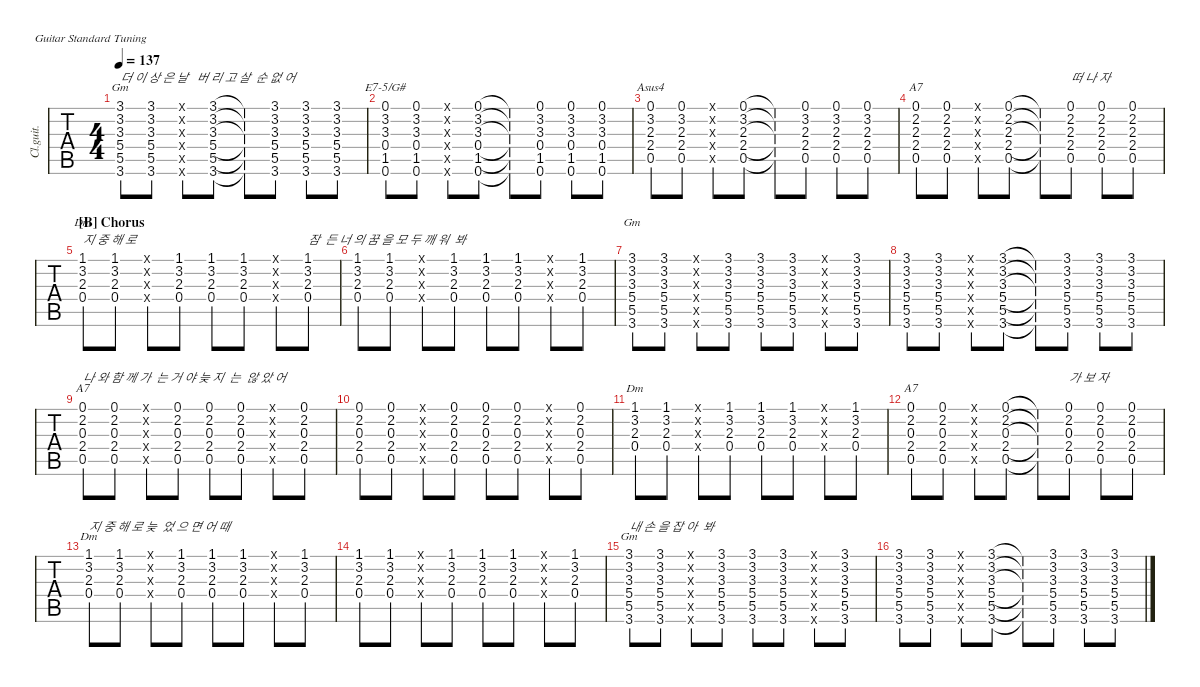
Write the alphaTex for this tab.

\defaultSystemsLayout 4
\hideDynamics
\bracketExtendMode nobrackets
\track ("Guitar2" "Cl.guit.") {defaultSystemsLayout 4 instrument electricguitarclean}
\staff {tabs}
\tuning (E4 B3 G3 D3 A2 E2)
\chord ("Dm" 1 3 2 0 x x) {showdiagram false showfingering false}
\chord ("A7" 0 2 0 2 0 x) {showdiagram false showfingering false}
\chord ("Gm" 3 3 3 5 5 3) {showdiagram false showfingering false barre (3 3 3)}
\chord ("Asus4" 0 3 2 2 0 x) {showdiagram false showfingering false}
\chord ("A7" 0 2 2 2 0 x) {showdiagram false showfingering false}
\chord ("E7-5/G#" 0 3 3 0 1 0) {showdiagram false showfingering false}
\ts (4 4)
\tempo 137
\clef g2
\ks f
(5.4{acc forcenatural} 3.3{acc b} 3.2{acc forcenatural} 3.1{acc forcenatural} 5.5{acc forcenatural} 3.6{acc forcenatural}).8{ch "Gm" txt "더 이 상 은 날   버 리 고 살  순 없 어" dy mf} (5.4{acc forcenatural} 3.3{acc b} 3.2{acc forcenatural} 3.1{acc forcenatural} 5.5{acc forcenatural} 3.6{acc forcenatural}).8 (5.4{x acc forcenatural} 3.3{x acc b} 3.2{x acc forcenatural} 3.1{x acc forcenatural} 5.5{x acc forcenatural} 3.6{x acc forcenatural}).8 (5.4{acc forcenatural} 3.3{acc b} 3.2{acc forcenatural} 3.1{acc forcenatural} 5.5{acc forcenatural} 3.6{acc forcenatural}).8 (5.4{t acc forcenatural} 3.3{t acc b} 3.2{t acc forcenatural} 3.1{t acc forcenatural} 5.5{t acc forcenatural} 3.6{t acc forcenatural}).8 (5.4{acc forcenatural} 3.3{acc b} 3.2{acc forcenatural} 3.1{acc forcenatural} 5.5{acc forcenatural} 3.6{acc forcenatural}).8 (5.4{acc forcenatural} 3.3{acc b} 3.2{acc forcenatural} 3.1{acc forcenatural} 5.5{acc forcenatural} 3.6{acc forcenatural}).8 (5.4{acc forcenatural} 3.3{acc b} 3.2{acc forcenatural} 3.1{acc forcenatural} 5.5{acc forcenatural} 3.6{acc forcenatural}).8 |
(1.5{acc b} 0.4{acc forcenatural} 3.2{acc forcenatural} 0.1{acc forcenatural} 3.3{acc b} 0.6{acc forcenatural}).8{ch "E7-5/G#"} (1.5{acc b} 0.4{acc forcenatural} 3.2{acc forcenatural} 0.1{acc forcenatural} 3.3{acc b} 0.6{acc forcenatural}).8 (1.5{x acc b} 0.4{x acc forcenatural} 3.2{x acc forcenatural} 0.1{x acc forcenatural} 3.3{x acc b} 0.6{x acc forcenatural}).8 (1.5{acc b} 0.4{acc forcenatural} 3.2{acc forcenatural} 0.1{acc forcenatural} 3.3{acc b} 0.6{acc forcenatural}).8 (1.5{t acc b} 0.4{t acc forcenatural} 3.2{t acc forcenatural} 0.1{t acc forcenatural} 3.3{t acc b} 0.6{t acc forcenatural}).8 (1.5{acc b} 0.4{acc forcenatural} 3.2{acc forcenatural} 0.1{acc forcenatural} 3.3{acc b} 0.6{acc forcenatural}).8 (1.5{acc b} 0.4{acc forcenatural} 3.2{acc forcenatural} 0.1{acc forcenatural} 3.3{acc b} 0.6{acc forcenatural}).8 (1.5{acc b} 0.4{acc forcenatural} 3.2{acc forcenatural} 0.1{acc forcenatural} 3.3{acc b} 0.6{acc forcenatural}).8 |
(0.5{acc forcenatural} 2.4{acc forcenatural} 2.3{acc forcenatural} 3.2{acc forcenatural} 0.1{acc forcenatural}).8{ch "Asus4"} (0.5{acc forcenatural} 2.4{acc forcenatural} 2.3{acc forcenatural} 3.2{acc forcenatural} 0.1{acc forcenatural}).8 (0.5{x acc forcenatural} 2.4{x acc forcenatural} 2.3{x acc forcenatural} 3.2{x acc forcenatural} 0.1{x acc forcenatural}).8 (0.5{acc forcenatural} 2.4{acc forcenatural} 2.3{acc forcenatural} 3.2{acc forcenatural} 0.1{acc forcenatural}).8 (0.5{t acc forcenatural} 2.4{t acc forcenatural} 2.3{t acc forcenatural} 3.2{t acc forcenatural} 0.1{t acc forcenatural}).8 (0.5{acc forcenatural} 2.4{acc forcenatural} 2.3{acc forcenatural} 3.2{acc forcenatural} 0.1{acc forcenatural}).8 (0.5{acc forcenatural} 2.4{acc forcenatural} 2.3{acc forcenatural} 3.2{acc forcenatural} 0.1{acc forcenatural}).8 (0.5{acc forcenatural} 2.4{acc forcenatural} 2.3{acc forcenatural} 3.2{acc forcenatural} 0.1{acc forcenatural}).8 |
(0.5{acc forcenatural} 2.4{acc forcenatural} 2.3{acc forcenatural} 2.2{acc b} 0.1{acc forcenatural}).8{ch "A7"} (0.5{acc forcenatural} 2.4{acc forcenatural} 2.3{acc forcenatural} 2.2{acc b} 0.1{acc forcenatural}).8 (0.5{x acc forcenatural} 2.4{x acc forcenatural} 2.3{x acc forcenatural} 3.2{x acc forcenatural} 0.1{x acc forcenatural}).8 (0.5{acc forcenatural} 2.4{acc forcenatural} 2.3{acc forcenatural} 2.2{acc b} 0.1{acc forcenatural}).8 (0.5{t acc forcenatural} 2.4{t acc forcenatural} 2.3{t acc forcenatural} 2.2{t acc b} 0.1{t acc forcenatural}).8 (0.5{acc forcenatural} 2.4{acc forcenatural} 2.3{acc forcenatural} 2.2{acc b} 0.1{acc forcenatural}).8{txt "떠 나 자"} (0.5{acc forcenatural} 2.4{acc forcenatural} 2.3{acc forcenatural} 2.2{acc b} 0.1{acc forcenatural}).8 (0.5{acc forcenatural} 2.4{acc forcenatural} 2.3{acc forcenatural} 2.2{acc b} 0.1{acc forcenatural}).8 |
\section ("B" "Chorus")
(0.4{acc forcenatural} 2.3{acc forcenatural} 3.2{acc forcenatural} 1.1{acc forcenatural}).8{ch "Dm" txt "지 중 해 로"} (0.4{acc forcenatural} 2.3{acc forcenatural} 3.2{acc forcenatural} 1.1{acc forcenatural}).8 (0.4{x acc forcenatural} 2.3{x acc forcenatural} 3.2{x acc forcenatural} 1.1{x acc forcenatural}).8 (0.4{acc forcenatural} 2.3{acc forcenatural} 3.2{acc forcenatural} 1.1{acc forcenatural}).8 (0.4{acc forcenatural} 2.3{acc forcenatural} 3.2{acc forcenatural} 1.1{acc forcenatural}).8 (0.4{acc forcenatural} 2.3{acc forcenatural} 3.2{acc forcenatural} 1.1{acc forcenatural}).8 (0.4{x acc forcenatural} 2.3{x acc forcenatural} 3.2{x acc forcenatural} 1.1{x acc forcenatural}).8 (0.4{acc forcenatural} 2.3{acc forcenatural} 3.2{acc forcenatural} 1.1{acc forcenatural}).8{txt "잠  든 너 의 꿈 을 모 두 깨 워  봐"} |
(0.4{acc forcenatural} 2.3{acc forcenatural} 3.2{acc forcenatural} 1.1{acc forcenatural}).8 (0.4{acc forcenatural} 2.3{acc forcenatural} 3.2{acc forcenatural} 1.1{acc forcenatural}).8 (0.4{x acc forcenatural} 2.3{x acc forcenatural} 3.2{x acc forcenatural} 1.1{x acc forcenatural}).8 (0.4{acc forcenatural} 2.3{acc forcenatural} 3.2{acc forcenatural} 1.1{acc forcenatural}).8 (0.4{acc forcenatural} 2.3{acc forcenatural} 3.2{acc forcenatural} 1.1{acc forcenatural}).8 (0.4{acc forcenatural} 2.3{acc forcenatural} 3.2{acc forcenatural} 1.1{acc forcenatural}).8 (0.4{x acc forcenatural} 2.3{x acc forcenatural} 3.2{x acc forcenatural} 1.1{x acc forcenatural}).8 (0.4{acc forcenatural} 2.3{acc forcenatural} 3.2{acc forcenatural} 1.1{acc forcenatural}).8 |
(5.4{acc forcenatural} 3.3{acc b} 3.2{acc forcenatural} 3.1{acc forcenatural} 5.5{acc forcenatural} 3.6{acc forcenatural}).8{ch "Gm"} (5.4{acc forcenatural} 3.3{acc b} 3.2{acc forcenatural} 3.1{acc forcenatural} 5.5{acc forcenatural} 3.6{acc forcenatural}).8 (5.4{x acc forcenatural} 3.3{x acc b} 3.2{x acc forcenatural} 3.1{x acc forcenatural} 5.5{x acc forcenatural} 3.6{x acc forcenatural}).8 (5.4{acc forcenatural} 3.3{acc b} 3.2{acc forcenatural} 3.1{acc forcenatural} 5.5{acc forcenatural} 3.6{acc forcenatural}).8 (5.4{acc forcenatural} 3.3{acc b} 3.2{acc forcenatural} 3.1{acc forcenatural} 5.5{acc forcenatural} 3.6{acc forcenatural}).8 (5.4{acc forcenatural} 3.3{acc b} 3.2{acc forcenatural} 3.1{acc forcenatural} 5.5{acc forcenatural} 3.6{acc forcenatural}).8 (5.4{x acc forcenatural} 3.3{x acc b} 3.2{x acc forcenatural} 3.1{x acc forcenatural} 5.5{x acc forcenatural} 3.6{x acc forcenatural}).8 (5.4{acc forcenatural} 3.3{acc b} 3.2{acc forcenatural} 3.1{acc forcenatural} 5.5{acc forcenatural} 3.6{acc forcenatural}).8 |
(5.4{acc forcenatural} 3.3{acc b} 3.2{acc forcenatural} 3.1{acc forcenatural} 5.5{acc forcenatural} 3.6{acc forcenatural}).8 (5.4{acc forcenatural} 3.3{acc b} 3.2{acc forcenatural} 3.1{acc forcenatural} 5.5{acc forcenatural} 3.6{acc forcenatural}).8 (5.4{x acc forcenatural} 3.3{x acc b} 3.2{x acc forcenatural} 3.1{x acc forcenatural} 5.5{x acc forcenatural} 3.6{x acc forcenatural}).8 (5.4{acc forcenatural} 3.3{acc b} 3.2{acc forcenatural} 3.1{acc forcenatural} 5.5{acc forcenatural} 3.6{acc forcenatural}).8 (5.4{t acc forcenatural} 3.3{t acc b} 3.2{t acc forcenatural} 3.1{t acc forcenatural} 5.5{t acc forcenatural} 3.6{t acc forcenatural}).8 (5.4{acc forcenatural} 3.3{acc b} 3.2{acc forcenatural} 3.1{acc forcenatural} 5.5{acc forcenatural} 3.6{acc forcenatural}).8 (5.4{acc forcenatural} 3.3{acc b} 3.2{acc forcenatural} 3.1{acc forcenatural} 5.5{acc forcenatural} 3.6{acc forcenatural}).8 (5.4{acc forcenatural} 3.3{acc b} 3.2{acc forcenatural} 3.1{acc forcenatural} 5.5{acc forcenatural} 3.6{acc forcenatural}).8 |
(0.5{acc forcenatural} 2.4{acc forcenatural} 0.3{acc forcenatural} 2.2{acc b} 0.1{acc forcenatural}).8{ch "A7" txt "나 와 함 께 가  는 거 야 늦 지  는  않 았 어"} (0.5{acc forcenatural} 2.4{acc forcenatural} 0.3{acc forcenatural} 2.2{acc b} 0.1{acc forcenatural}).8 (0.5{x acc forcenatural} 2.4{x acc forcenatural} 0.3{x acc forcenatural} 2.2{x acc b} 0.1{x acc forcenatural}).8 (0.5{acc forcenatural} 2.4{acc forcenatural} 0.3{acc forcenatural} 2.2{acc b} 0.1{acc forcenatural}).8 (0.5{acc forcenatural} 2.4{acc forcenatural} 0.3{acc forcenatural} 2.2{acc b} 0.1{acc forcenatural}).8 (0.5{acc forcenatural} 2.4{acc forcenatural} 0.3{acc forcenatural} 2.2{acc b} 0.1{acc forcenatural}).8 (0.5{x acc forcenatural} 2.4{x acc forcenatural} 0.3{x acc forcenatural} 2.2{x acc b} 0.1{x acc forcenatural}).8 (0.5{acc forcenatural} 2.4{acc forcenatural} 0.3{acc forcenatural} 2.2{acc b} 0.1{acc forcenatural}).8 |
(0.5{acc forcenatural} 2.4{acc forcenatural} 0.3{acc forcenatural} 2.2{acc b} 0.1{acc forcenatural}).8 (0.5{acc forcenatural} 2.4{acc forcenatural} 0.3{acc forcenatural} 2.2{acc b} 0.1{acc forcenatural}).8 (0.5{x acc forcenatural} 2.4{x acc forcenatural} 0.3{x acc forcenatural} 2.2{x acc b} 0.1{x acc forcenatural}).8 (0.5{acc forcenatural} 2.4{acc forcenatural} 0.3{acc forcenatural} 2.2{acc b} 0.1{acc forcenatural}).8 (0.5{acc forcenatural} 2.4{acc forcenatural} 0.3{acc forcenatural} 2.2{acc b} 0.1{acc forcenatural}).8 (0.5{acc forcenatural} 2.4{acc forcenatural} 0.3{acc forcenatural} 2.2{acc b} 0.1{acc forcenatural}).8 (0.5{x acc forcenatural} 2.4{x acc forcenatural} 0.3{x acc forcenatural} 2.2{x acc b} 0.1{x acc forcenatural}).8 (0.5{acc forcenatural} 2.4{acc forcenatural} 0.3{acc forcenatural} 2.2{acc b} 0.1{acc forcenatural}).8 |
(0.4{acc forcenatural} 2.3{acc forcenatural} 3.2{acc forcenatural} 1.1{acc forcenatural}).8{ch "Dm"} (0.4{acc forcenatural} 2.3{acc forcenatural} 3.2{acc forcenatural} 1.1{acc forcenatural}).8 (0.4{x acc forcenatural} 2.3{x acc forcenatural} 3.2{x acc forcenatural} 1.1{x acc forcenatural}).8 (0.4{acc forcenatural} 2.3{acc forcenatural} 3.2{acc forcenatural} 1.1{acc forcenatural}).8 (0.4{acc forcenatural} 2.3{acc forcenatural} 3.2{acc forcenatural} 1.1{acc forcenatural}).8 (0.4{acc forcenatural} 2.3{acc forcenatural} 3.2{acc forcenatural} 1.1{acc forcenatural}).8 (0.4{x acc forcenatural} 2.3{x acc forcenatural} 3.2{x acc forcenatural} 1.1{x acc forcenatural}).8 (0.4{acc forcenatural} 2.3{acc forcenatural} 3.2{acc forcenatural} 1.1{acc forcenatural}).8 |
(0.5{acc forcenatural} 2.4{acc forcenatural} 0.3{acc forcenatural} 2.2{acc b} 0.1{acc forcenatural}).8{ch "A7"} (0.5{acc forcenatural} 2.4{acc forcenatural} 0.3{acc forcenatural} 2.2{acc b} 0.1{acc forcenatural}).8 (0.5{x acc forcenatural} 2.4{x acc forcenatural} 0.3{x acc forcenatural} 2.2{x acc b} 0.1{x acc forcenatural}).8 (0.5{acc forcenatural} 2.4{acc forcenatural} 0.3{acc forcenatural} 2.2{acc b} 0.1{acc forcenatural}).8 (0.5{t acc forcenatural} 2.4{t acc forcenatural} 0.3{t acc forcenatural} 2.2{t acc b} 0.1{t acc forcenatural}).8 (0.5{acc forcenatural} 2.4{acc forcenatural} 0.3{acc forcenatural} 2.2{acc b} 0.1{acc forcenatural}).8{txt "가 보 자"} (0.5{acc forcenatural} 2.4{acc forcenatural} 0.3{acc forcenatural} 2.2{acc b} 0.1{acc forcenatural}).8 (0.5{acc forcenatural} 2.4{acc forcenatural} 0.3{acc forcenatural} 2.2{acc b} 0.1{acc forcenatural}).8 |
(0.4{acc forcenatural} 2.3{acc forcenatural} 3.2{acc forcenatural} 1.1{acc forcenatural}).8{ch "Dm" txt "지 중 해 로 늦  었 으 면 어 때"} (0.4{acc forcenatural} 2.3{acc forcenatural} 3.2{acc forcenatural} 1.1{acc forcenatural}).8 (0.4{x acc forcenatural} 2.3{x acc forcenatural} 3.2{x acc forcenatural} 1.1{x acc forcenatural}).8 (0.4{acc forcenatural} 2.3{acc forcenatural} 3.2{acc forcenatural} 1.1{acc forcenatural}).8 (0.4{acc forcenatural} 2.3{acc forcenatural} 3.2{acc forcenatural} 1.1{acc forcenatural}).8 (0.4{acc forcenatural} 2.3{acc forcenatural} 3.2{acc forcenatural} 1.1{acc forcenatural}).8 (0.4{x acc forcenatural} 2.3{x acc forcenatural} 3.2{x acc forcenatural} 1.1{x acc forcenatural}).8 (0.4{acc forcenatural} 2.3{acc forcenatural} 3.2{acc forcenatural} 1.1{acc forcenatural}).8 |
(0.4{acc forcenatural} 2.3{acc forcenatural} 3.2{acc forcenatural} 1.1{acc forcenatural}).8 (0.4{acc forcenatural} 2.3{acc forcenatural} 3.2{acc forcenatural} 1.1{acc forcenatural}).8 (0.4{x acc forcenatural} 2.3{x acc forcenatural} 3.2{x acc forcenatural} 1.1{x acc forcenatural}).8 (0.4{acc forcenatural} 2.3{acc forcenatural} 3.2{acc forcenatural} 1.1{acc forcenatural}).8 (0.4{acc forcenatural} 2.3{acc forcenatural} 3.2{acc forcenatural} 1.1{acc forcenatural}).8 (0.4{acc forcenatural} 2.3{acc forcenatural} 3.2{acc forcenatural} 1.1{acc forcenatural}).8 (0.4{x acc forcenatural} 2.3{x acc forcenatural} 3.2{x acc forcenatural} 1.1{x acc forcenatural}).8 (0.4{acc forcenatural} 2.3{acc forcenatural} 3.2{acc forcenatural} 1.1{acc forcenatural}).8 |
(5.4{acc forcenatural} 3.3{acc b} 3.2{acc forcenatural} 3.1{acc forcenatural} 5.5{acc forcenatural} 3.6{acc forcenatural}).8{ch "Gm" txt "내 손 을 잡 아  봐"} (5.4{acc forcenatural} 3.3{acc b} 3.2{acc forcenatural} 3.1{acc forcenatural} 5.5{acc forcenatural} 3.6{acc forcenatural}).8 (5.4{x acc forcenatural} 3.3{x acc b} 3.2{x acc forcenatural} 3.1{x acc forcenatural} 5.5{x acc forcenatural} 3.6{x acc forcenatural}).8 (5.4{acc forcenatural} 3.3{acc b} 3.2{acc forcenatural} 3.1{acc forcenatural} 5.5{acc forcenatural} 3.6{acc forcenatural}).8 (5.4{acc forcenatural} 3.3{acc b} 3.2{acc forcenatural} 3.1{acc forcenatural} 5.5{acc forcenatural} 3.6{acc forcenatural}).8 (5.4{acc forcenatural} 3.3{acc b} 3.2{acc forcenatural} 3.1{acc forcenatural} 5.5{acc forcenatural} 3.6{acc forcenatural}).8 (5.4{x acc forcenatural} 3.3{x acc b} 3.2{x acc forcenatural} 3.1{x acc forcenatural} 5.5{x acc forcenatural} 3.6{x acc forcenatural}).8 (5.4{acc forcenatural} 3.3{acc b} 3.2{acc forcenatural} 3.1{acc forcenatural} 5.5{acc forcenatural} 3.6{acc forcenatural}).8 |
(5.4{acc forcenatural} 3.3{acc b} 3.2{acc forcenatural} 3.1{acc forcenatural} 5.5{acc forcenatural} 3.6{acc forcenatural}).8 (5.4{acc forcenatural} 3.3{acc b} 3.2{acc forcenatural} 3.1{acc forcenatural} 5.5{acc forcenatural} 3.6{acc forcenatural}).8 (5.4{x acc forcenatural} 3.3{x acc b} 3.2{x acc forcenatural} 3.1{x acc forcenatural} 5.5{x acc forcenatural} 3.6{x acc forcenatural}).8 (5.4{acc forcenatural} 3.3{acc b} 3.2{acc forcenatural} 3.1{acc forcenatural} 5.5{acc forcenatural} 3.6{acc forcenatural}).8 (5.4{t acc forcenatural} 3.3{t acc b} 3.2{t acc forcenatural} 3.1{t acc forcenatural} 5.5{t acc forcenatural} 3.6{t acc forcenatural}).8 (5.4{acc forcenatural} 3.3{acc b} 3.2{acc forcenatural} 3.1{acc forcenatural} 5.5{acc forcenatural} 3.6{acc forcenatural}).8 (5.4{acc forcenatural} 3.3{acc b} 3.2{acc forcenatural} 3.1{acc forcenatural} 5.5{acc forcenatural} 3.6{acc forcenatural}).8 (5.4{acc forcenatural} 3.3{acc b} 3.2{acc forcenatural} 3.1{acc forcenatural} 5.5{acc forcenatural} 3.6{acc forcenatural}).8
